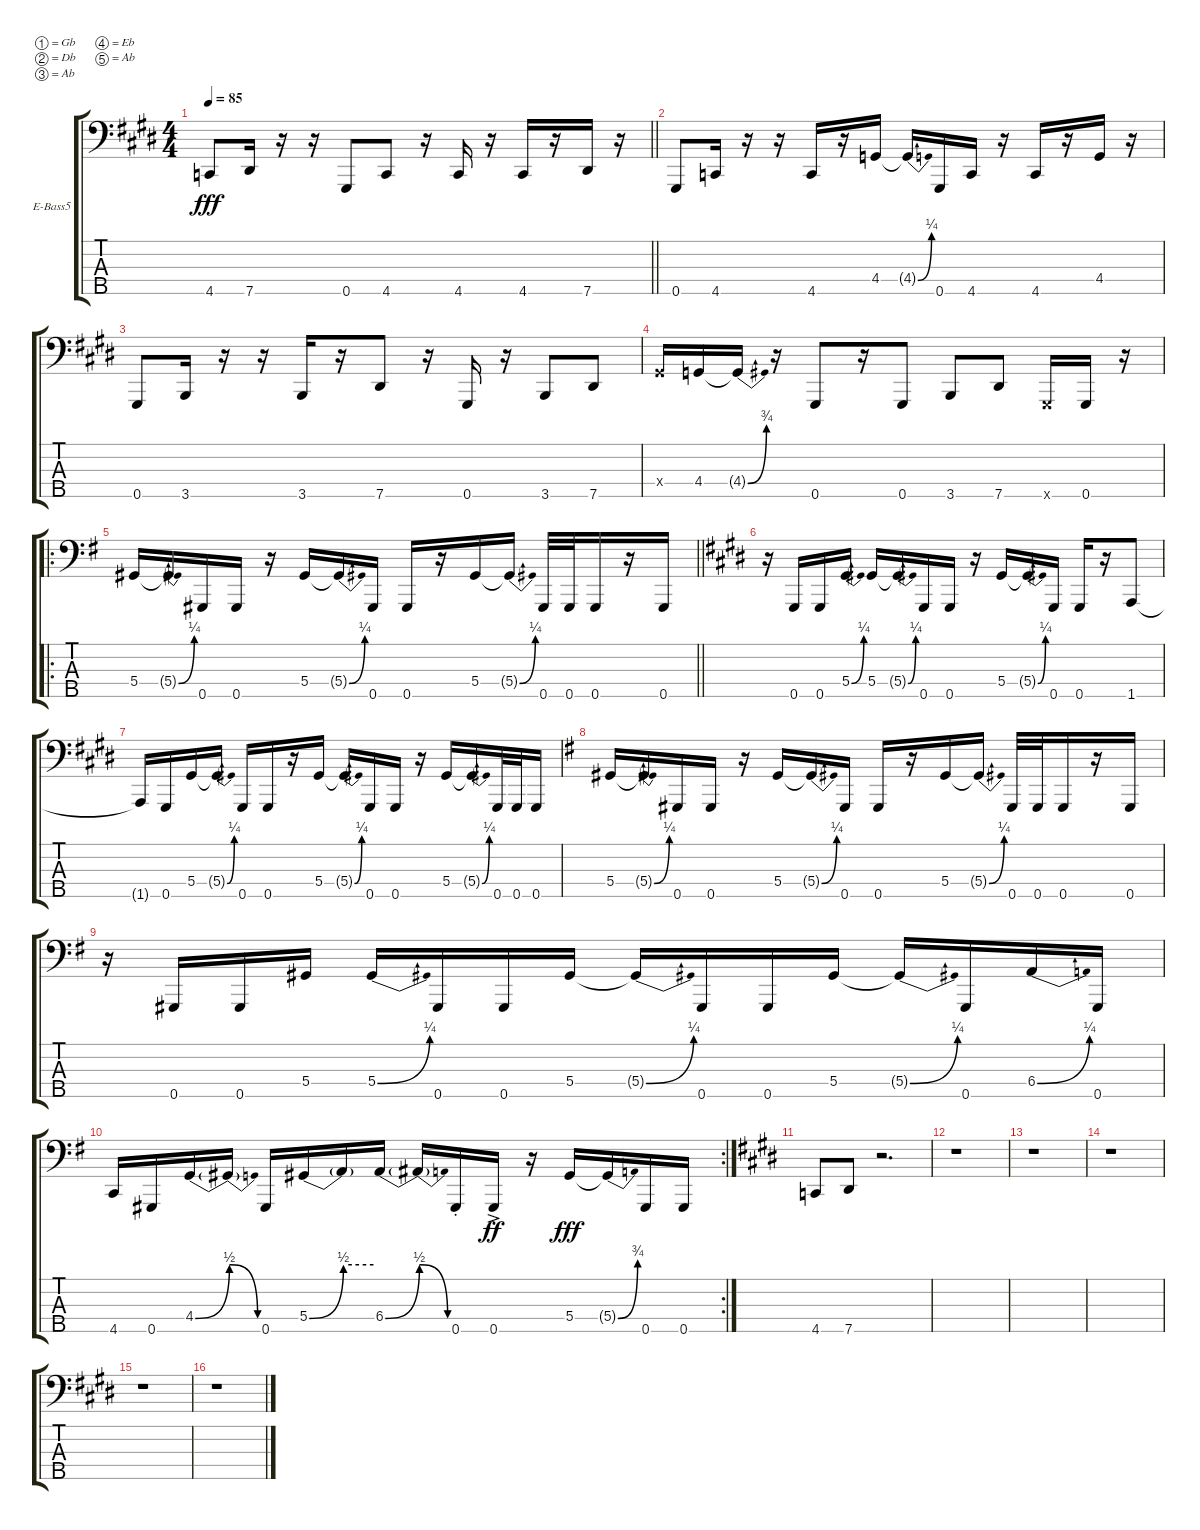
\bracketExtendMode groupsimilarinstruments
\firstSystemTrackNameOrientation horizontal
\otherSystemsTrackNameOrientation horizontal
\track ("Drop Ab" "E-Bass5") {instrument electricbassfinger}
\staff {score tabs}
\tuning (Gb2 Db2 Ab1 Eb1 Ab0)
\ts (4 4)
\tempo 85
\clef f4
\barLineRight lightlight
\ks e
4.5.8{dy fff} 7.5.16 r.16 r.16 0.5.8 4.5.8 r.16 4.5.16 r.16 4.5.16 r.16 7.5.16 r.16 |
0.5.8 4.5.16 r.16 r.16 4.5.16 r.16 4.4.16 4.4{be (bend 0 0 60 1) t}.16 0.5.16 4.5.16 r.16 4.5.16 r.16 4.4.16 r.16 |
0.5.8 3.5.16 r.16 r.16 3.5.16 r.16 7.5.8 r.16 0.5.16 r.16 3.5.8 7.5.8 |
5.4{x}.16 4.4.16 4.4{be (bend 0 0 60 3) t}.16 r.16 0.5.8 r.16 0.5.8 3.5.8 7.5.8 0.5{x}.16 0.5.16 r.16 |
\ro
\barLineRight lightlight
\ks g
5.4.16 5.4{be (bend 0 0 60 1) t}.16 0.5.16 0.5.16 r.16 5.4.16 5.4{be (bend 0 0 60 1) t}.16 0.5.16 0.5.16 r.16 5.4.16 5.4{be (bend 0 0 60 1) t}.16 0.5.32 0.5.32 0.5.16 r.16 0.5.16 |
\ks e
r.16 0.5.16 0.5.16 5.4{be (bend 0 0 60 1)}.16 5.4.16 5.4{be (bend 0 0 60 1) t}.16 0.5.16 0.5.16 r.16 5.4.16 5.4{be (bend 0 0 60 1) t}.16 0.5.16 0.5.16 r.16 1.5.8 |
1.5{t}.16 0.5.16 5.4.16 5.4{be (bend 0 0 60 1) t}.16 0.5.16 0.5.16 r.16 5.4.16 5.4{be (bend 0 0 60 1) t}.16 0.5.16 0.5.16 r.16 5.4.16 5.4{be (bend 0 0 60 1) t}.16 0.5.32 0.5.32 0.5.16 |
\ks g
5.4.16 5.4{be (bend 0 0 60 1) t}.16 0.5.16 0.5.16 r.16 5.4.16 5.4{be (bend 0 0 60 1) t}.16 0.5.16 0.5.16 r.16 5.4.16 5.4{be (bend 0 0 60 1) t}.16 0.5.32 0.5.32 0.5.16 r.16 0.5.16 |
r.16 0.5.16 0.5.16 5.4.16 5.4{be (bend 0 0 60 1)}.16 0.5.16 0.5.16 5.4.16 5.4{be (bend 0 0 60 1) t}.16 0.5.16 0.5.16 5.4.16 5.4{be (bend 0 0 60 1) t}.16 0.5.16 6.4{be (bend 0 0 60 1)}.16 0.5.16 |
\rc 2
4.5.16 0.5.16 4.4{be (bend 0 0 60 2)}.16 4.4{be (release 0 2 60 0) t}.16 0.5.16 5.4{be (bend 0 0 60 2)}.16 5.4{be (hold 0 2 60 2) t}.16 6.4{be (bend 0 0 60 2)}.16 6.4{be (release 0 2 60 0) t}.16 0.5{st}.16 0.5{ac}.16{dy ff} r.16 5.4.16{dy fff} 5.4{be (bend 0 0 60 3) t}.16 0.5.16 0.5.16 |
\ks e
4.5.8 7.5.8 r.2{d} |
r.1 |
r.1 |
r.1 |
r.1 |
r.1
